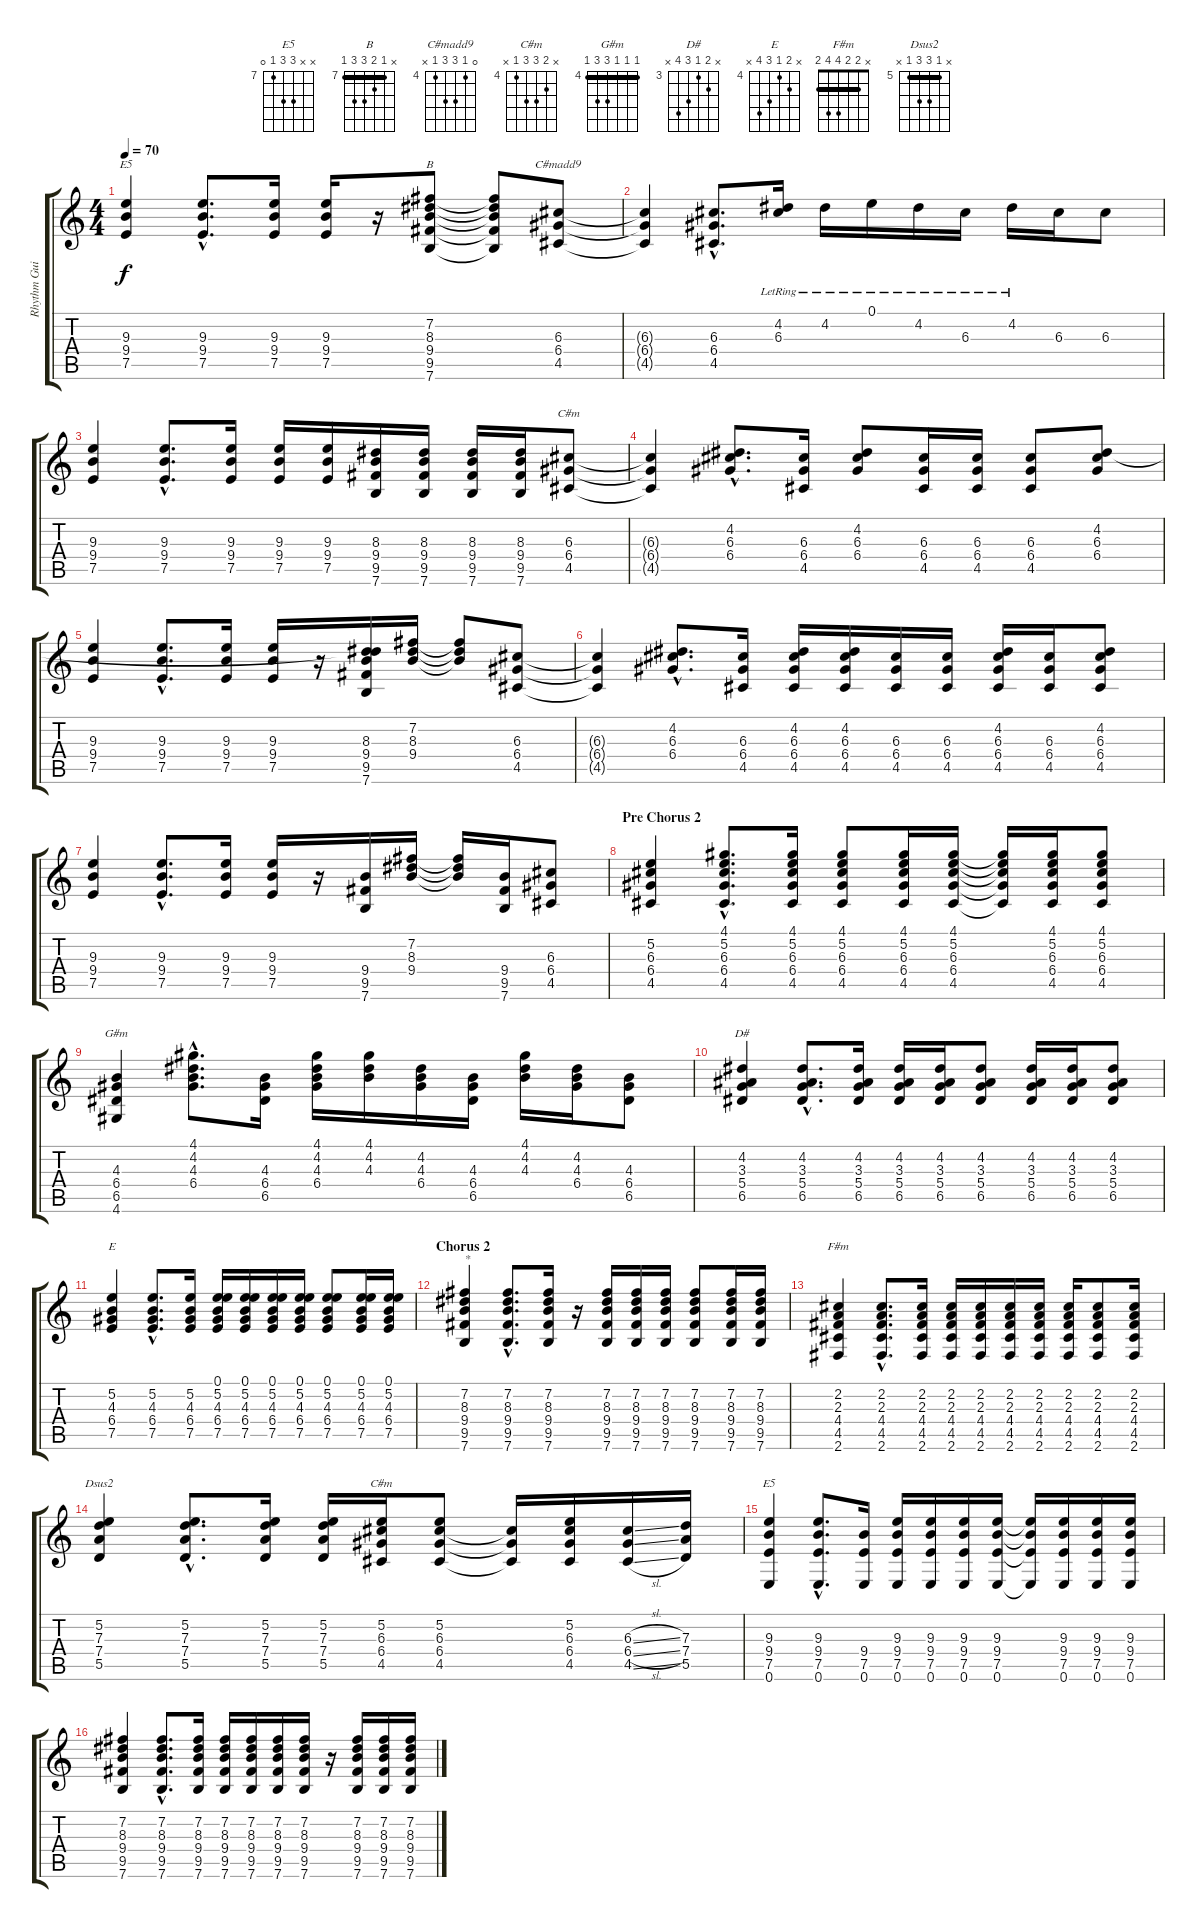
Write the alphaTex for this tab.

\track ("Rhythm Guitar" "Rhythm Gui") {instrument acousticguitarnylon}
\staff {score tabs}
\tuning (E4 B3 G3 D3 A2 E2) {hide}
\chord ("E5" x x 9 9 7 x) {firstfret 7}
\chord ("B" x 7 8 9 9 7) {firstfret 7 barre 7}
\chord ("C#madd9" 0 4 6 6 4 x) {firstfret 4}
\chord ("C#m" 4 5 6 6 4 x) {firstfret 4 barre 4}
\chord ("G#m" 4 4 4 6 6 4) {firstfret 4 barre 4}
\chord ("D#" x 4 3 5 6 x) {firstfret 3}
\chord ("E" x 5 4 6 7 x) {firstfret 4}
\chord ("F#m" x 2 2 4 4 2) {barre 2}
\chord ("Dsus2" x 5 7 7 5 x) {firstfret 5 barre 5}
\chord ("C#m" x 5 6 6 4 x) {firstfret 4}
\chord ("E5" x x 9 9 7 0) {firstfret 7}
\ts (4 4)
\tempo 70
\clef g2
\ks c
(9.3 9.4 7.5).4{ch "E5" dy f} (9.3{hac} 9.4{hac} 7.5{hac}).8{d} (9.3 9.4 7.5).16 (9.3 9.4 7.5).16 r.16 (7.2 8.3 9.4 9.5 7.6).8{ch "B"} (7.2{t} 8.3{t} 9.4{t} 9.5{t} 7.6{t}).8 (6.3 6.4 4.5).8{ch "C#madd9"} |
(6.3{t} 6.4{t} 4.5{t}).4 (6.3{hac} 6.4{hac} 4.5{hac}).8{d} (4.2 6.3{lr}).16 4.2{lr}.16 0.1{lr}.16 4.2{lr}.16 6.3{lr}.16 4.2{lr}.16 6.3.16 6.3.8 |
(9.3 9.4 7.5).4 (9.3{hac} 9.4{hac} 7.5{hac}).8{d} (9.3 9.4 7.5).16 (9.3 9.4 7.5).16 (9.3 9.4 7.5).16 (8.3 9.4 9.5 7.6).16 (8.3 9.4 9.5 7.6).16 (8.3 9.4 9.5 7.6).16 (8.3 9.4 9.5 7.6).16 (6.3 6.4 4.5).8{ch "C#m"} |
(6.3{t} 6.4{t} 4.5{t}).4 (4.2{hac} 6.3{hac} 6.4{hac}).8{d} (6.3 6.4 4.5).16 (4.2 6.3 6.4).8 (6.3 6.4 4.5).16 (6.3 6.4 4.5).16 (6.3 6.4 4.5).8 (4.2 6.3 6.4).8 |
(9.3 9.4 7.5).4 (9.3{hac} 9.4{hac} 7.5{hac}).8{d} (9.3 9.4 7.5).16 (9.3 9.4 7.5).16 r.16 (4.2{t} 8.3 9.4 9.5 7.6).16 (7.2 8.3 9.4).16 (7.2{t} 8.3{t} 9.4{t}).8 (6.3 6.4 4.5).8 |
(6.3{t} 6.4{t} 4.5{t}).4 (4.2{hac} 6.3{hac} 6.4{hac}).8{d} (6.3 6.4 4.5).16 (4.2 6.3 6.4 4.5).16 (4.2 6.3 6.4 4.5).16 (6.3 6.4 4.5).16 (6.3 6.4 4.5).16 (4.2 6.3 6.4 4.5).16 (6.3 6.4 4.5).16 (4.2 6.3 6.4 4.5).8 |
(9.3 9.4 7.5).4 (9.3{hac} 9.4{hac} 7.5{hac}).8{d} (9.3 9.4 7.5).16 (9.3 9.4 7.5).16 r.16 (9.4 9.5 7.6).16 (7.2 8.3 9.4).16 (7.2{t} 8.3{t} 9.4{t}).16 (9.4 9.5 7.6).16 (6.3 6.4 4.5).8 |
\section ("" "Pre Chorus 2")
(5.2 6.3 6.4 4.5).4 (4.1{hac} 5.2{hac} 6.3{hac} 6.4{hac} 4.5{hac}).8{d} (4.1 5.2 6.3 6.4 4.5).16 (4.1 5.2 6.3 6.4 4.5).8 (4.1 5.2 6.3 6.4 4.5).16 (4.1 5.2 6.3 6.4 4.5).16 (4.1{t} 5.2{t} 6.3{t} 6.4{t} 4.5{t}).16 (4.1 5.2 6.3 6.4 4.5).16 (4.1 5.2 6.3 6.4 4.5).8 |
(4.3 6.4 6.5 4.6).4{ch "G#m"} (4.1{hac} 4.2{hac} 4.3{hac} 6.4{hac}).8{d} (4.3 6.4 6.5).16 (4.1 4.2 4.3 6.4).16 (4.1 4.2 4.3).16 (4.2 4.3 6.4).16 (4.3 6.4 6.5).16 (4.1 4.2 4.3).16 (4.2 4.3 6.4).16 (4.3 6.4 6.5).8 |
(4.2 3.3 5.4 6.5).4{ch "D#"} (4.2{hac} 3.3{hac} 5.4{hac} 6.5{hac}).8{d} (4.2 3.3 5.4 6.5).16 (4.2 3.3 5.4 6.5).16 (4.2 3.3 5.4 6.5).16 (4.2 3.3 5.4 6.5).8 (4.2 3.3 5.4 6.5).16 (4.2 3.3 5.4 6.5).16 (4.2 3.3 5.4 6.5).8 |
(5.2 4.3 6.4 7.5).4{ch "E"} (5.2{hac} 4.3{hac} 6.4{hac} 7.5{hac}).8{d} (5.2 4.3 6.4 7.5).16 (0.1 5.2 4.3 6.4 7.5).16 (0.1 5.2 4.3 6.4 7.5).16 (0.1 5.2 4.3 6.4 7.5).16 (0.1 5.2 4.3 6.4 7.5).16 (0.1 5.2 4.3 6.4 7.5).8 (0.1 5.2 4.3 6.4 7.5).16 (0.1 5.2 4.3 6.4 7.5).16 |
\section ("" "Chorus 2")
(7.2 8.3 9.4 9.5 7.6).4{txt "*"} (7.2{hac} 8.3{hac} 9.4{hac} 9.5{hac} 7.6{hac}).8{d} (7.2 8.3 9.4 9.5 7.6).16 r.16 (7.2 8.3 9.4 9.5 7.6).16 (7.2 8.3 9.4 9.5 7.6).16 (7.2 8.3 9.4 9.5 7.6).16 (7.2 8.3 9.4 9.5 7.6).8 (7.2 8.3 9.4 9.5 7.6).16 (7.2 8.3 9.4 9.5 7.6).16 |
(2.2 2.3 4.4 4.5 2.6).4{ch "F#m"} (2.2{hac} 2.3{hac} 4.4{hac} 4.5{hac} 2.6{hac}).8{d} (2.2 2.3 4.4 4.5 2.6).16 (2.2 2.3 4.4 4.5 2.6).16 (2.2 2.3 4.4 4.5 2.6).16 (2.2 2.3 4.4 4.5 2.6).16 (2.2 2.3 4.4 4.5 2.6).16 (2.2 2.3 4.4 4.5 2.6).16 (2.2 2.3 4.4 4.5 2.6).8 (2.2 2.3 4.4 4.5 2.6).16 |
(5.2 7.3 7.4 5.5).4{ch "Dsus2"} (5.2{hac} 7.3{hac} 7.4{hac} 5.5{hac}).8{d} (5.2 7.3 7.4 5.5).16 (5.2 7.3 7.4 5.5).16 (5.2 6.3 6.4 4.5).16{ch "C#m"} (5.2 6.3 6.4 4.5).8 (6.3{t} 6.4{t} 4.5{t}).16 (5.2 6.3 6.4 4.5).16 (6.3{sl} 6.4{sl} 4.5{sl}).16 (7.3 7.4 5.5).16 |
(9.3 9.4 7.5 0.6).4{ch "E5"} (9.3{hac} 9.4{hac} 7.5{hac} 0.6{hac}).8{d} (9.4 7.5 0.6).16 (9.3 9.4 7.5 0.6).16 (9.3 9.4 7.5 0.6).16 (9.3 9.4 7.5 0.6).16 (9.3 9.4 7.5 0.6).16 (9.3{t} 9.4{t} 7.5{t} 0.6{t}).16 (9.3 9.4 7.5 0.6).16 (9.3 9.4 7.5 0.6).16 (9.3 9.4 7.5 0.6).16 |
(7.2 8.3 9.4 9.5 7.6).4 (7.2{hac} 8.3{hac} 9.4{hac} 9.5{hac} 7.6{hac}).8{d} (7.2 8.3 9.4 9.5 7.6).16 (7.2 8.3 9.4 9.5 7.6).16 (7.2 8.3 9.4 9.5 7.6).16 (7.2 8.3 9.4 9.5 7.6).16 (7.2 8.3 9.4 9.5 7.6).16 r.16 (7.2 8.3 9.4 9.5 7.6).16 (7.2 8.3 9.4 9.5 7.6).16 (7.2 8.3 9.4 9.5 7.6).16
